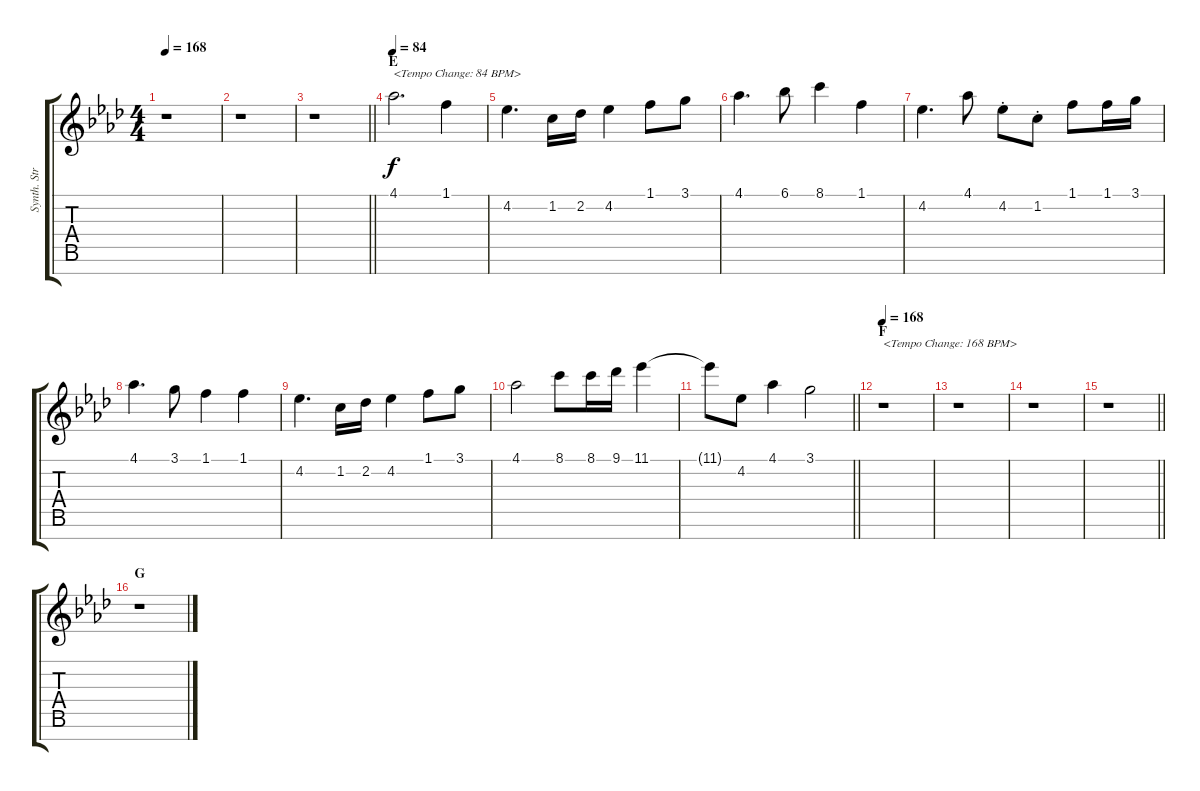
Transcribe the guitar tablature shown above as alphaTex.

\track ("Synth. Strings" "Synth. Str") {instrument stringensemble1}
\staff {score tabs}
\tuning (E5 B4 G4 D4 A3 E3 B2) {hide}
\ts (4 4)
\tempo 168
\clef g2
\ks ab
r.1{dy f} |
r.1 |
\barLineRight lightlight
r.1 |
\section ("" "E")
\tempo 84
4.1.2{d txt "<Tempo Change: 84 BPM>"} 1.1.4 |
4.2.4{d} 1.2.16 2.2.16 4.2.4 1.1.8 3.1.8 |
4.1.4{d} 6.1.8 8.1.4 1.1.4 |
4.2.4{d} 4.1.8 4.2{st}.8 1.2{st}.8 1.1.8 1.1.16 3.1.16 |
4.1.4{d} 3.1.8 1.1.4 1.1.4 |
4.2.4{d} 1.2.16 2.2.16 4.2.4 1.1.8 3.1.8 |
4.1.2 8.1.8 8.1.16 9.1.16 11.1.4 |
\barLineRight lightlight
11.1{t}.8 4.2.8 4.1.4 3.1.2 |
\section ("" "F")
\tempo 168
r.1{txt "<Tempo Change: 168 BPM>"} |
r.1 |
r.1 |
\barLineRight lightlight
r.1 |
\section ("" "G")
r.1
